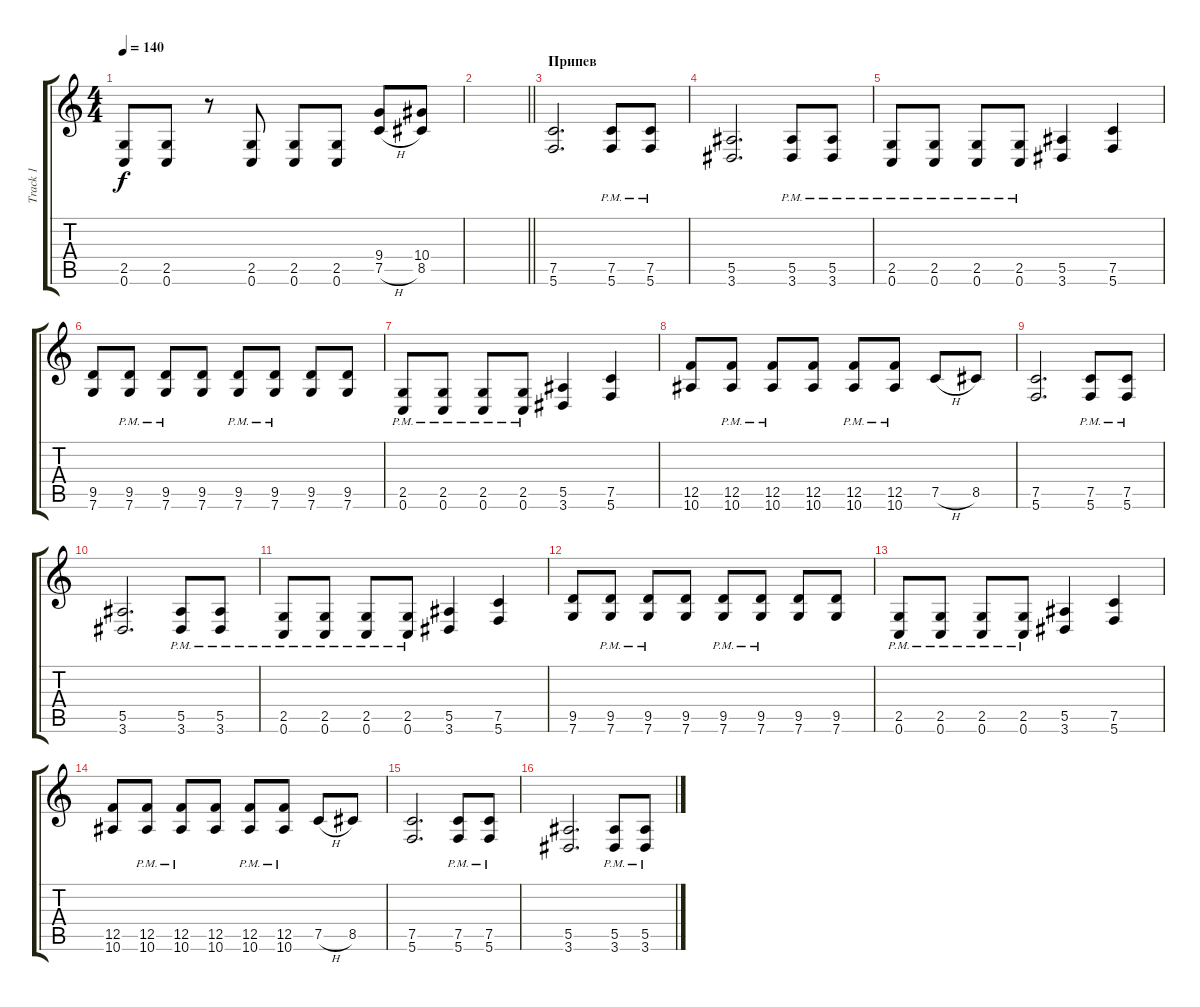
\track ("Track 1" "Track 1") {instrument distortionguitar}
\staff {score tabs}
\tuning (C4 G3 Eb3 Bb2 F2 C2) {hide}
\ts (4 4)
\tempo 140
\clef g2
\ks c
(2.5 0.6).8{dy f} (2.5 0.6).8 r.8 (2.5 0.6).8 (2.5 0.6).8 (2.5 0.6).8 (9.4 7.5{h}).8 (10.4 8.5).8 |
\barLineRight lightlight
|
\section ("" "Припев")
(7.5 5.6).2{d} (7.5 5.6{pm}).8 (7.5 5.6{pm}).8 |
(5.5 3.6).2{d} (5.5 3.6{pm}).8 (5.5 3.6{pm}).8 |
(2.5{pm} 0.6{pm}).8 (2.5{pm} 0.6{pm}).8 (2.5{pm} 0.6{pm}).8 (2.5{pm} 0.6{pm}).8 (5.5 3.6).4 (7.5 5.6).4 |
(9.5 7.6).8 (9.5{pm} 7.6{pm}).8 (9.5{pm} 7.6{pm}).8 (9.5 7.6).8 (9.5{pm} 7.6{pm}).8 (9.5{pm} 7.6{pm}).8 (9.5 7.6).8 (9.5 7.6).8 |
(2.5{pm} 0.6{pm}).8 (2.5{pm} 0.6{pm}).8 (2.5{pm} 0.6{pm}).8 (2.5{pm} 0.6{pm}).8 (5.5 3.6).4 (7.5 5.6).4 |
(12.5 10.6).8 (12.5{pm} 10.6{pm}).8 (12.5{pm} 10.6{pm}).8 (12.5 10.6).8 (12.5{pm} 10.6{pm}).8 (12.5{pm} 10.6{pm}).8 7.5{h}.8 8.5.8 |
(7.5 5.6).2{d} (7.5 5.6{pm}).8 (7.5 5.6{pm}).8 |
(5.5 3.6).2{d} (5.5 3.6{pm}).8 (5.5 3.6{pm}).8 |
(2.5{pm} 0.6{pm}).8 (2.5{pm} 0.6{pm}).8 (2.5{pm} 0.6{pm}).8 (2.5{pm} 0.6{pm}).8 (5.5 3.6).4 (7.5 5.6).4 |
(9.5 7.6).8 (9.5{pm} 7.6{pm}).8 (9.5{pm} 7.6{pm}).8 (9.5 7.6).8 (9.5{pm} 7.6{pm}).8 (9.5{pm} 7.6{pm}).8 (9.5 7.6).8 (9.5 7.6).8 |
(2.5{pm} 0.6{pm}).8 (2.5{pm} 0.6{pm}).8 (2.5{pm} 0.6{pm}).8 (2.5{pm} 0.6{pm}).8 (5.5 3.6).4 (7.5 5.6).4 |
(12.5 10.6).8 (12.5{pm} 10.6{pm}).8 (12.5{pm} 10.6{pm}).8 (12.5 10.6).8 (12.5{pm} 10.6{pm}).8 (12.5{pm} 10.6{pm}).8 7.5{h}.8 8.5.8 |
(7.5 5.6).2{d} (7.5 5.6{pm}).8 (7.5 5.6{pm}).8 |
(5.5 3.6).2{d} (5.5 3.6{pm}).8 (5.5 3.6{pm}).8
